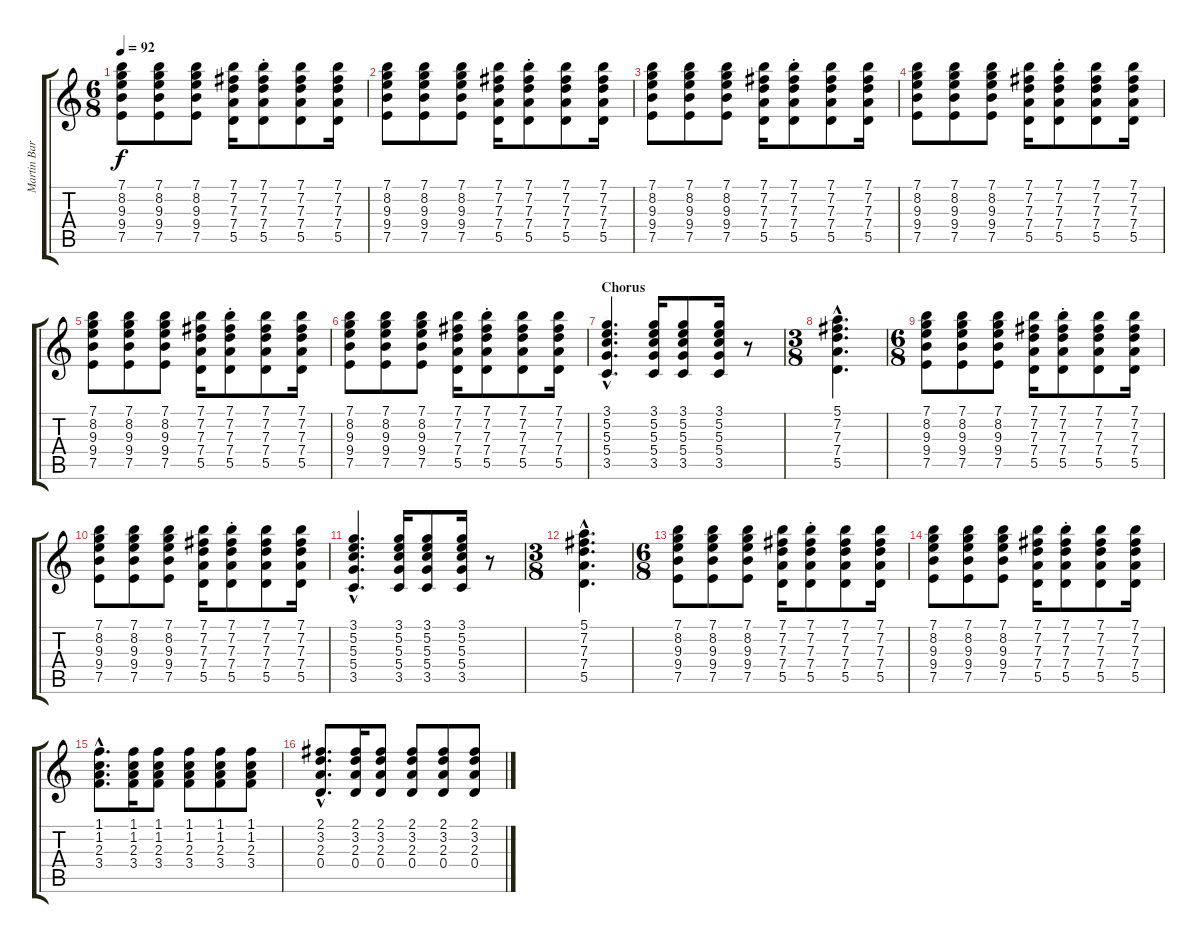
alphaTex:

\track ("Martin Barre (Rhythm Guitar)" "Martin Bar") {instrument overdrivenguitar}
\staff {score tabs}
\tuning (E4 B3 G3 D3 A2 E2) {hide}
\ts (6 8)
\tempo 92
\clef g2
\ks c
(7.1 8.2 9.3 9.4 7.5).8{dy f} (7.1 8.2 9.3 9.4 7.5).8 (7.1 8.2 9.3 9.4 7.5).8 (7.1 7.2 7.3 7.4 5.5).16 (7.1{st} 7.2{st} 7.3{st} 7.4{st} 5.5{st}).8 (7.1 7.2 7.3 7.4 5.5).8 (7.1 7.2 7.3 7.4 5.5).16 |
(7.1 8.2 9.3 9.4 7.5).8 (7.1 8.2 9.3 9.4 7.5).8 (7.1 8.2 9.3 9.4 7.5).8 (7.1 7.2 7.3 7.4 5.5).16 (7.1{st} 7.2{st} 7.3{st} 7.4{st} 5.5{st}).8 (7.1 7.2 7.3 7.4 5.5).8 (7.1 7.2 7.3 7.4 5.5).16 |
(7.1 8.2 9.3 9.4 7.5).8 (7.1 8.2 9.3 9.4 7.5).8 (7.1 8.2 9.3 9.4 7.5).8 (7.1 7.2 7.3 7.4 5.5).16 (7.1{st} 7.2{st} 7.3{st} 7.4{st} 5.5{st}).8 (7.1 7.2 7.3 7.4 5.5).8 (7.1 7.2 7.3 7.4 5.5).16 |
(7.1 8.2 9.3 9.4 7.5).8 (7.1 8.2 9.3 9.4 7.5).8 (7.1 8.2 9.3 9.4 7.5).8 (7.1 7.2 7.3 7.4 5.5).16 (7.1{st} 7.2{st} 7.3{st} 7.4{st} 5.5{st}).8 (7.1 7.2 7.3 7.4 5.5).8 (7.1 7.2 7.3 7.4 5.5).16 |
(7.1 8.2 9.3 9.4 7.5).8 (7.1 8.2 9.3 9.4 7.5).8 (7.1 8.2 9.3 9.4 7.5).8 (7.1 7.2 7.3 7.4 5.5).16 (7.1{st} 7.2{st} 7.3{st} 7.4{st} 5.5{st}).8 (7.1 7.2 7.3 7.4 5.5).8 (7.1 7.2 7.3 7.4 5.5).16 |
(7.1 8.2 9.3 9.4 7.5).8 (7.1 8.2 9.3 9.4 7.5).8 (7.1 8.2 9.3 9.4 7.5).8 (7.1 7.2 7.3 7.4 5.5).16 (7.1{st} 7.2{st} 7.3{st} 7.4{st} 5.5{st}).8 (7.1 7.2 7.3 7.4 5.5).8 (7.1 7.2 7.3 7.4 5.5).16 |
\section ("" "Chorus")
(3.1{hac} 5.2{hac} 5.3{hac} 5.4{hac} 3.5{hac}).4{d} (3.1 5.2 5.3 5.4 3.5).16 (3.1 5.2 5.3 5.4 3.5).8 (3.1 5.2 5.3 5.4 3.5).16 r.8 |
\ts (3 8)
(5.1{hac} 7.2{hac} 7.3{hac} 7.4{hac} 5.5{hac}).4{d} |
\ts (6 8)
(7.1 8.2 9.3 9.4 7.5).8 (7.1 8.2 9.3 9.4 7.5).8 (7.1 8.2 9.3 9.4 7.5).8 (7.1 7.2 7.3 7.4 5.5).16 (7.1{st} 7.2{st} 7.3{st} 7.4{st} 5.5{st}).8 (7.1 7.2 7.3 7.4 5.5).8 (7.1 7.2 7.3 7.4 5.5).16 |
(7.1 8.2 9.3 9.4 7.5).8 (7.1 8.2 9.3 9.4 7.5).8 (7.1 8.2 9.3 9.4 7.5).8 (7.1 7.2 7.3 7.4 5.5).16 (7.1{st} 7.2{st} 7.3{st} 7.4{st} 5.5{st}).8 (7.1 7.2 7.3 7.4 5.5).8 (7.1 7.2 7.3 7.4 5.5).16 |
(3.1{hac} 5.2{hac} 5.3{hac} 5.4{hac} 3.5{hac}).4{d} (3.1 5.2 5.3 5.4 3.5).16 (3.1 5.2 5.3 5.4 3.5).8 (3.1 5.2 5.3 5.4 3.5).16 r.8 |
\ts (3 8)
(5.1{hac} 7.2{hac} 7.3{hac} 7.4{hac} 5.5{hac}).4{d} |
\ts (6 8)
(7.1 8.2 9.3 9.4 7.5).8 (7.1 8.2 9.3 9.4 7.5).8 (7.1 8.2 9.3 9.4 7.5).8 (7.1 7.2 7.3 7.4 5.5).16 (7.1{st} 7.2{st} 7.3{st} 7.4{st} 5.5{st}).8 (7.1 7.2 7.3 7.4 5.5).8 (7.1 7.2 7.3 7.4 5.5).16 |
(7.1 8.2 9.3 9.4 7.5).8 (7.1 8.2 9.3 9.4 7.5).8 (7.1 8.2 9.3 9.4 7.5).8 (7.1 7.2 7.3 7.4 5.5).16 (7.1{st} 7.2{st} 7.3{st} 7.4{st} 5.5{st}).8 (7.1 7.2 7.3 7.4 5.5).8 (7.1 7.2 7.3 7.4 5.5).16 |
(1.1{hac} 1.2{hac} 2.3{hac} 3.4{hac}).8{d} (1.1 1.2 2.3 3.4).16 (1.1 1.2 2.3 3.4).8 (1.1 1.2 2.3 3.4).8 (1.1 1.2 2.3 3.4).8 (1.1 1.2 2.3 3.4).8 |
(2.1{hac} 3.2{hac} 2.3{hac} 0.4{hac}).8{d} (2.1 3.2 2.3 0.4).16 (2.1 3.2 2.3 0.4).8 (2.1 3.2 2.3 0.4).8 (2.1 3.2 2.3 0.4).8 (2.1 3.2 2.3 0.4).8
